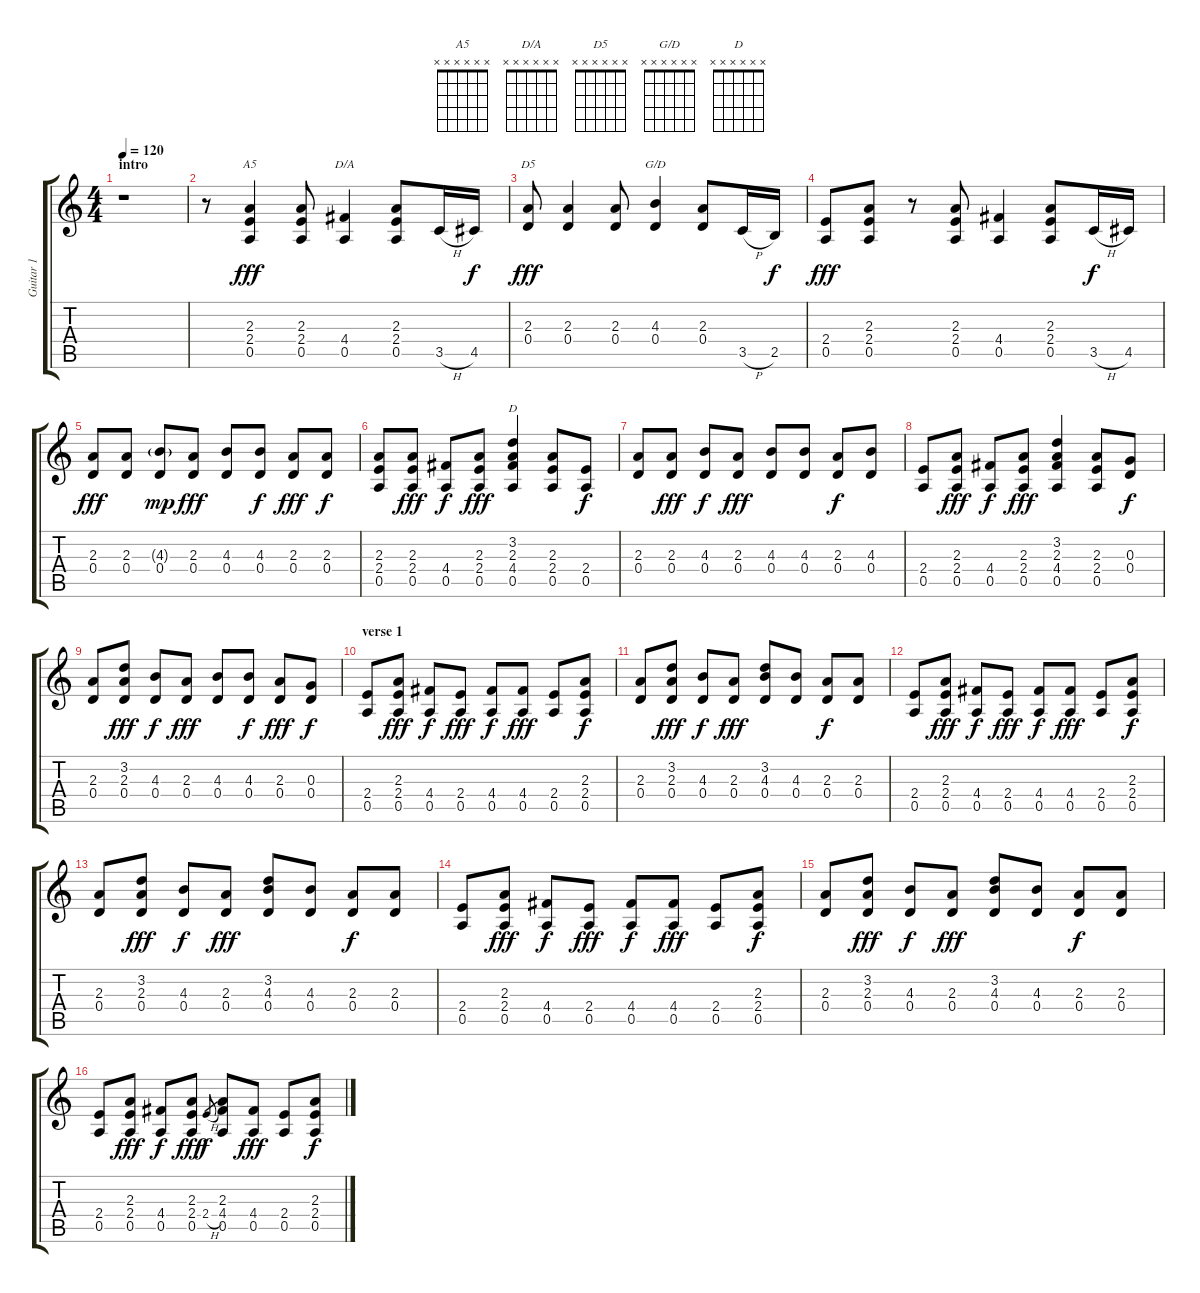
\track ("Guitar 1" "Guitar 1") {instrument electricguitarclean}
\staff {score tabs}
\tuning (E4 B3 G3 D3 A2 E2) {hide}
\chord ("A5" x x x x x x) {firstfret 0}
\chord ("D/A" x x x x x x) {firstfret 0}
\chord ("D5" x x x x x x) {firstfret 0}
\chord ("G/D" x x x x x x) {firstfret 0}
\chord ("D" x x x x x x) {firstfret 0}
\ts (4 4)
\section ("" "intro")
\tempo 120
\clef g2
\ks c
r.1{dy fff instrument electricguitarclean} |
r.8 (2.3 2.4 0.5).4{ch "A5"} (2.3 2.4 0.5).8 (4.4 0.5).4{ch "D/A"} (2.3 2.4 0.5).8 3.5{h}.16 4.5.16{dy f} |
(2.3 0.4).8{ch "D5" dy fff} (2.3 0.4).4 (2.3 0.4).8 (4.3 0.4).4{ch "G/D"} (2.3 0.4).8 3.5{h}.16 2.5.16{dy f} |
(2.4 0.5).8{dy fff} (2.3 2.4 0.5).8 r.8 (2.3 2.4 0.5).8 (4.4 0.5).4 (2.3 2.4 0.5).8 3.5{h}.16{dy f} 4.5.16 |
(2.3 0.4).8{dy fff} (2.3 0.4).8 (4.3{g} 0.4).8{dy mp} (2.3 0.4).8{dy fff} (4.3 0.4).8 (4.3 0.4).8{dy f} (2.3 0.4).8{dy fff} (2.3 0.4).8{dy f} |
(2.3 2.4 0.5).8 (2.3 2.4 0.5).8{dy fff} (4.4 0.5).8{dy f} (2.3 2.4 0.5).8{dy fff} (3.2 2.3 4.4 0.5).4{ch "D"} (2.3 2.4 0.5).8 (2.4 0.5).8{dy f} |
(2.3 0.4).8 (2.3 0.4).8{dy fff} (4.3 0.4).8{dy f} (2.3 0.4).8{dy fff} (4.3 0.4).8 (4.3 0.4).8 (2.3 0.4).8{dy f} (4.3 0.4).8 |
(2.4 0.5).8 (2.3 2.4 0.5).8{dy fff} (4.4 0.5).8{dy f} (2.3 2.4 0.5).8{dy fff} (3.2 2.3 4.4 0.5).4 (2.3 2.4 0.5).8 (0.3 0.4).8{dy f} |
(2.3 0.4).8 (3.2 2.3 0.4).8{dy fff} (4.3 0.4).8{dy f} (2.3 0.4).8{dy fff} (4.3 0.4).8 (4.3 0.4).8{dy f} (2.3 0.4).8{dy fff} (0.3 0.4).8{dy f} |
\section ("" "verse 1")
(2.4 0.5).8 (2.3 2.4 0.5).8{dy fff} (4.4 0.5).8{dy f} (2.4 0.5).8{dy fff} (4.4 0.5).8{dy f} (4.4 0.5).8{dy fff} (2.4 0.5).8 (2.3 2.4 0.5).8{dy f} |
(2.3 0.4).8 (3.2 2.3 0.4).8{dy fff} (4.3 0.4).8{dy f} (2.3 0.4).8{dy fff} (3.2 4.3 0.4).8 (4.3 0.4).8 (2.3 0.4).8{dy f} (2.3 0.4).8 |
(2.4 0.5).8 (2.3 2.4 0.5).8{dy fff} (4.4 0.5).8{dy f} (2.4 0.5).8{dy fff} (4.4 0.5).8{dy f} (4.4 0.5).8{dy fff} (2.4 0.5).8 (2.3 2.4 0.5).8{dy f} |
(2.3 0.4).8 (3.2 2.3 0.4).8{dy fff} (4.3 0.4).8{dy f} (2.3 0.4).8{dy fff} (3.2 4.3 0.4).8 (4.3 0.4).8 (2.3 0.4).8{dy f} (2.3 0.4).8 |
(2.4 0.5).8 (2.3 2.4 0.5).8{dy fff} (4.4 0.5).8{dy f} (2.4 0.5).8{dy fff} (4.4 0.5).8{dy f} (4.4 0.5).8{dy fff} (2.4 0.5).8 (2.3 2.4 0.5).8{dy f} |
(2.3 0.4).8 (3.2 2.3 0.4).8{dy fff} (4.3 0.4).8{dy f} (2.3 0.4).8{dy fff} (3.2 4.3 0.4).8 (4.3 0.4).8 (2.3 0.4).8{dy f} (2.3 0.4).8 |
(2.4 0.5).8 (2.3 2.4 0.5).8{dy fff} (4.4 0.5).8{dy f} (2.3 2.4 0.5).8{dy fff} 2.4{h}.8{gr dy f} (2.3 4.4 0.5).8 (4.4 0.5).8{dy fff} (2.4 0.5).8 (2.3 2.4 0.5).8{dy f}
